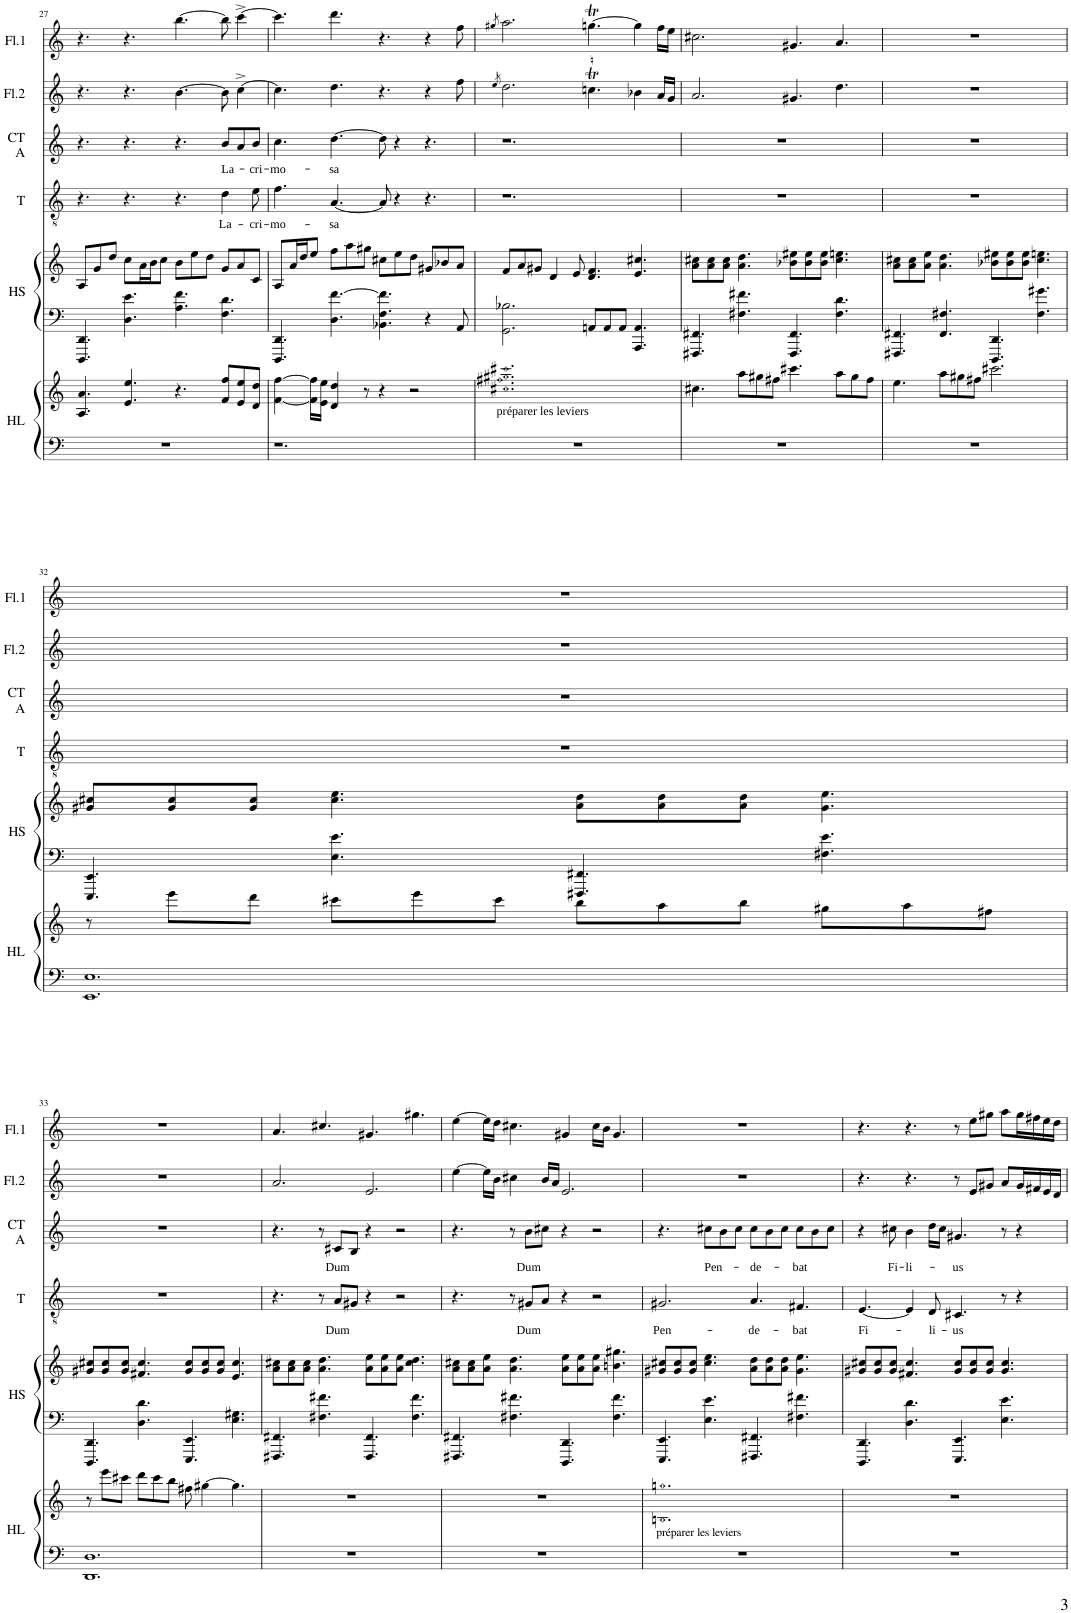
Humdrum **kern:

**kern	**kern	**kern	**kern	**kern	**text	**kern	**text	**kern	**kern
*part6	*part6	*part5	*part5	*part4	*part4	*part3	*part3	*part2	*part1
*staff8	*staff7	*staff6	*staff5	*staff4	*staff4	*staff3	*staff3	*staff2	*staff1
*I"Harpe à leviers	*	*I"Harpe  SOLO	*	*I"Ténor	*	*I"Contre- Ténor / Alto	*	*I"Flûte 2	*I"Flûte 1
*I'HL	*	*I'HS	*	*I'T	*	*I'CT A	*	*I'Fl.2	*I'Fl.1
!!LO:PB:g=z
*clefF4	*clefG2	*clefF4	*clefG2	*clefGv2	*	*clefG2	*	*clefG2	*clefG2
*k[]	*k[]	*k[]	*k[]	*k[]	*	*k[]	*	*k[]	*k[]
*M12/8	*M12/8	*M12/8	*M12/8	*M12/8	*	*M12/8	*	*M12/8	*M12/8
=27	=27	=27	=27	=27	=27	=27	=27	=27	=27
1.r	4.A/ 4.a/	4.DDD/ 4.DD/	8A/L	4.r	.	4.r	.	4.r	4.r
.	.	.	8g/	.	.	.	.	.	.
.	.	.	8dd/J	.	.	.	.	.	.
.	4.e/ 4.ee/	4.D\ 4.e\	8cc\L	4.r	.	4.r	.	4.r	4.r
.	.	.	16a\L	.	.	.	.	.	.
.	.	.	16b\J	.	.	.	.	.	.
.	.	.	8cc\J	.	.	.	.	.	.
.	4.r	4.A\ 4.f\	8b\L	4.r	.	4.r	.	[4.b\	[4.bb\
.	.	.	8ee\	.	.	.	.	.	.
.	.	.	8dd\J	.	.	.	.	.	.
!	!	!	!	!	!LO:LY:b	!	!LO:LY:b	!	!
.	8f/ 8ff/L	4.F\ 4.d\	8g/L	4d\	La-	8b/L	La-	8b\]	8bb\]
.	8e/ 8ee/	.	8a/	.	.	8a/	.	[4cc^\	[4ccc^\
!	!	!	!	!	!LO:LY:b	!	!LO:LY:b	!	!
.	8d/ 8dd/J	.	8c/J	8e\	-cri-	8b/J	-cri-	.	.
=28	=28	=28	=28	=28	=28	=28	=28	=28	=28
!	!	!	!	!	!LO:LY:b	!	!LO:LY:b	!	!
1.r	[4f\ [4ff\	4.DDD/ 4.DD/	8A/L	4.f\	-mo-	4.cc\	-mo-	4.cc\]	4.ccc\]
.	.	.	16a/L	.	.	.	.	.	.
.	.	.	16dd/J	.	.	.	.	.	.
.	16f\] 16ff\]LL	.	8ee/J	.	.	.	.	.	.
.	16e\ 16ee\JJ	.	.	.	.	.	.	.	.
!	!	!	!	!	!LO:LY:b	!	!LO:LY:b	!	!
.	4d/ 4dd/	4.D\ [4.f\	8ff\L	[4.A/	-sa	[4.dd\	-sa	4.dd\	4.ddd\
.	.	.	8aa\	.	.	.	.	.	.
.	8r	.	8gg#X\J	.	.	.	.	.	.
.	4r	4.BB-X\ 4.F\ 4.f\]	8cc#X\L	8A/]	.	8dd\]	.	4.r	4.r
.	.	.	8ee\	4r	.	4r	.	.	.
.	2r	.	8dd\J	.	.	.	.	.	.
.	.	4r	8g#X/L	4.r	.	4.r	.	4r	4r
.	.	.	8b-X/	.	.	.	.	.	.
.	.	8AA/	8a/J	.	.	.	.	8ff\	8ff\
=29	=29	=29	=29	=29	=29	=29	=29	=29	=29
.	.	.	.	.	.	.	.	8qee/	8qgg#X/
!	!LO:TX:b:t=préparer les leviers	!	!	!	!	!	!	!	!
!	!LO:N:n=1:head=open	!	!	!	!	!	!	!	!
!	!LO:N:n=2:head=open	!	!	!	!	!	!	!	!
!	!LO:N:n=3:head=open	!	!	!	!	!	!	!	!
!	!LO:N:n=4:head=open	!	!	!	!	!	!	!	!
1.r	1.cc#X 1.ff#X 1.gg#X 1.ccc#X	2.GG\ 2.B-X\	8f/L	1.r	.	1.r	.	2.dd\	2.aa\
.	.	.	8a/	.	.	.	.	.	.
.	.	.	8g#X/J	.	.	.	.	.	.
.	.	.	4d/	.	.	.	.	.	.
.	.	.	8e/	.	.	.	.	.	.
.	.	8AAn/L	4.d/ 4.f/	.	.	.	.	4.ccnT\	[4.ggnT\
.	.	8AA/	.	.	.	.	.	.	.
.	.	8AA/J	.	.	.	.	.	.	.
.	.	4.AAA/ 4.AA/	4.e/ 4.cc#X/	.	.	.	.	4b-X\	4gg\]
.	.	.	.	.	.	.	.	16a/LL	16ff\LL
.	.	.	.	.	.	.	.	16g/JJ	16ee\JJ
=30	=30	=30	=30	=30	=30	=30	=30	=30	=30
1.r	4.cc#X\	4.FFF#X/ 4.FF#X/	8a\ 8cc#X\L	1.r	.	1.r	.	2.a/	2.cc#X\
.	.	.	8a\ 8cc#\	.	.	.	.	.	.
.	.	.	8a\ 8cc#\J	.	.	.	.	.	.
.	8aa\L	4.F#X\ 4.f#X\	4.a\ 4.dd\	.	.	.	.	.	.
.	8gg#X\	.	.	.	.	.	.	.	.
.	8ff#X\J	.	.	.	.	.	.	.	.
.	4.ccc#X\	4.FFF#/ 4.FF#/	8b-X\ 8ee#X\L	.	.	.	.	4.g#X/	4.g#X/
.	.	.	8b-\ 8ee#X\	.	.	.	.	.	.
.	.	.	8b-\ 8ee#X\J	.	.	.	.	.	.
.	8aa\L	4.F#\ 4.d\	4.cc#\ 4.een\	.	.	.	.	4.dd\	4.a/
.	8gg#\	.	.	.	.	.	.	.	.
.	8ff#\J	.	.	.	.	.	.	.	.
=31	=31	=31	=31	=31	=31	=31	=31	=31	=31
1.r	4.ee\	4.FFF#X/ 4.FF#X/	8a\ 8cc#X\L	1.r	.	1.r	.	1.r	1.r
.	.	.	8a\ 8cc#\	.	.	.	.	.	.
.	.	.	8a\ 8ee\J	.	.	.	.	.	.
.	8aa\L	4.FF#/ 4.F#X/	4.a\ 4.dd\	.	.	.	.	.	.
.	8gg#X\	.	.	.	.	.	.	.	.
.	8ff#X\J	.	.	.	.	.	.	.	.
.	2.ccc#X\	4.DDD/ 4.DD/	8b-X\ 8ee#X\L	.	.	.	.	.	.
.	.	.	8b-\ 8ee#X\	.	.	.	.	.	.
.	.	.	8b-\ 8ee#X\J	.	.	.	.	.	.
.	.	4.F#\ 4.g#X\	4.cc#\ 4.een\	.	.	.	.	.	.
!!LO:LB:g=z
=32	=32	=32	=32	=32	=32	=32	=32	=32	=32
1.EE 1.E	8r	4.EEE/ 4.EE/	8g#X/ 8cc#X/L	1.r	.	1.r	.	1.r	1.r
.	8eee\L	.	8g#/ 8cc#/	.	.	.	.	.	.
.	8ddd\J	.	8g#/ 8cc#/J	.	.	.	.	.	.
.	8ccc#X\L	4.E\ 4.e\	4.cc#\ 4.ee\	.	.	.	.	.	.
.	8eee\	.	.	.	.	.	.	.	.
.	8ccc#\J	.	.	.	.	.	.	.	.
.	8bb\L	4.FFF#X/ 4.FF#X/	8a\ 8dd\L	.	.	.	.	.	.
.	8aa\	.	8a\ 8dd\	.	.	.	.	.	.
.	8bb\J	.	8a\ 8dd\J	.	.	.	.	.	.
.	8gg#X\L	4.F#X\ 4.e\	4.g#\ 4.ee\	.	.	.	.	.	.
.	8aa\	.	.	.	.	.	.	.	.
.	8ff#X\J	.	.	.	.	.	.	.	.
!!LO:LB:g=z
=33	=33	=33	=33	=33	=33	=33	=33	=33	=33
1.DD 1.D	8r	4.DDD/ 4.DD/	8g#X/ 8cc#X/L	1.r	.	1.r	.	1.r	1.r
.	8eee\L	.	8g#/ 8cc#/	.	.	.	.	.	.
.	8ccc#X\J	.	8g#/ 8cc#/J	.	.	.	.	.	.
.	8ddd\L	4.D\ 4.d\	4.f#X/ 4.cc#/	.	.	.	.	.	.
.	8ccc#\	.	.	.	.	.	.	.	.
.	8bb\J	.	.	.	.	.	.	.	.
.	8ff#X\	4.EEE/ 4.EE/	8g#/ 8cc#/L	.	.	.	.	.	.
.	[4gg#X\	.	8g#/ 8cc#/	.	.	.	.	.	.
.	.	.	8g#/ 8cc#/J	.	.	.	.	.	.
.	4.gg#\]	4.E\ 4.G#X\	4.e/ 4.cc#/	.	.	.	.	.	.
=34	=34	=34	=34	=34	=34	=34	=34	=34	=34
1.r	1.r	4.FFF#X/ 4.FF#X/	8a\ 8cc#X\L	4.r	.	4.r	.	2.a/	4.a/
.	.	.	8a\ 8cc#\	.	.	.	.	.	.
.	.	.	8a\ 8cc#\J	.	.	.	.	.	.
.	.	4.F#X\ 4.f#X\	4.a\ 4.dd\	8r	.	8r	.	.	4.cc#X/
!	!	!	!	!	!LO:LY:b	!	!LO:LY:b	!	!
.	.	.	.	8A/L	Dum	8c#X/L	Dum	.	.
.	.	.	.	8G#X/J	.	8B/J	.	.	.
.	.	4.FFF#/ 4.FF#/	8a\ 8ee\L	4r	.	4r	.	2.e/	4.g#X/
.	.	.	8a\ 8ee\	.	.	.	.	.	.
.	.	.	8a\ 8ee\J	2r	.	2r	.	.	.
.	.	4.F#\ 4.f#\	4.cc#\ 4.dd\	.	.	.	.	.	4.gg#X\
=35	=35	=35	=35	=35	=35	=35	=35	=35	=35
1.r	1.r	4.FFF#X/ 4.FF#X/	8a\ 8cc#X\L	4.r	.	4.r	.	[4ee\	[4ee\
.	.	.	8a\ 8cc#\	.	.	.	.	.	.
.	.	.	8a\ 8ee\J	.	.	.	.	16ee\LL]	16ee\LL]
.	.	.	.	.	.	.	.	16b\JJ	16dd\JJ
.	.	4.F#X\ 4.f#X\	4.a\ 4.dd\	8r	.	8r	.	4cc#X\	4.cc#X\
!	!	!	!	!	!LO:LY:b	!	!LO:LY:b	!	!
.	.	.	.	8G#X/L	Dum	8b\L	Dum	.	.
.	.	.	.	8A/J	.	8cc#X\J	.	16b/LL	.
.	.	.	.	.	.	.	.	16a/JJ	.
.	.	4.DDD/ 4.DD/	8a\ 8ee\L	4r	.	4r	.	2.e/	4g#X/
.	.	.	8a\ 8ee\	.	.	.	.	.	.
.	.	.	8a\ 8ee\J	2r	.	2r	.	.	16cc#\LL
.	.	.	.	.	.	.	.	.	16b\JJ
.	.	4.F#\ 4.f#\	4.bn\ 4.gg#X\	.	.	.	.	.	4.g#/
=36	=36	=36	=36	=36	=36	=36	=36	=36	=36
!	!LO:TX:b:t=préparer les leviers	!	!	!	!	!	!	!	!
!	!LO:N:n=1:head=open	!	!	!	!	!	!	!	!
!	!LO:N:n=2:head=open	!	!	!	!LO:LY:b	!	!	!	!
1.r	1.Bn 1.ggn	4.EEE/ 4.EE/	8g#X/ 8cc#X/L	2.G#X/	Pen-	4.r	.	1.r	1.r
.	.	.	8g#/ 8cc#/	.	.	.	.	.	.
.	.	.	8g#/ 8cc#/J	.	.	.	.	.	.
!	!	!	!	!	!	!	!LO:LY:b	!	!
.	.	4.E\ 4.e\	4.cc#\ 4.ee\	.	.	8cc#X\L	Pen-	.	.
.	.	.	.	.	.	8b\	.	.	.
.	.	.	.	.	.	8cc#\J	.	.	.
!	!	!	!	!	!LO:LY:b	!	!LO:LY:b	!	!
.	.	4.FFF#X/ 4.FF#X/	8a\ 8dd\L	4.A/	-de-	8cc#\L	-de-	.	.
.	.	.	8a\ 8dd\	.	.	8b\	.	.	.
.	.	.	8a\ 8dd\J	.	.	8cc#\J	.	.	.
!	!	!	!	!	!LO:LY:b	!	!LO:LY:b	!	!
.	.	4.F#X\ 4.f#X\	4.g#\ 4.ee\	4.F#X/	-bat	8cc#\L	-bat	.	.
.	.	.	.	.	.	8b\	.	.	.
.	.	.	.	.	.	8cc#\J	.	.	.
=37	=37	=37	=37	=37	=37	=37	=37	=37	=37
!	!	!	!	!	!LO:LY:b	!	!	!	!
1.r	1.r	4.DDD/ 4.DD/	8g#X/ 8cc#X/L	[4.E/	Fi-	4r	.	4.r	4.r
.	.	.	8g#/ 8cc#/	.	.	.	.	.	.
!	!	!	!	!	!	!	!LO:LY:b	!	!
.	.	.	8g#/ 8cc#/J	.	.	8cc#X\	Fi-	.	.
!	!	!	!	!	!	!	!LO:LY:b	!	!
.	.	4.D\ 4.d\	4.f#X/ 4.cc#/	4E/]	.	4b\	-li-	4.r	4.r
!	!	!	!	!	!LO:LY:b	!	!	!	!
.	.	.	.	8D/	-li-	16dd\LL	.	.	.
.	.	.	.	.	.	16cc#\JJ	.	.	.
!	!	!	!	!	!LO:LY:b	!	!LO:LY:b	!	!
.	.	4.EEE/ 4.EE/	8g#/ 8cc#/L	4.C#X/	-us	4.g#X/	-us	8r	8r
.	.	.	8g#/ 8cc#/	.	.	.	.	8e/L	8ee\L
.	.	.	8g#/ 8cc#/J	.	.	.	.	8g#X/J	8gg#X\J
.	.	4.E\ 4.e\	4.g#/ 4.cc#/	8r	.	8r	.	8a/L	8aa\L
.	.	.	.	4r	.	4r	.	16g#/L	16gg#\L
.	.	.	.	.	.	.	.	16f#X/	16ff#X\
.	.	.	.	.	.	.	.	16e/	16ee\
.	.	.	.	.	.	.	.	16d/JJ	16dd\JJ
=	=	=	=	=	=	=	=	=	=
*-	*-	*-	*-	*-	*-	*-	*-	*-	*-
